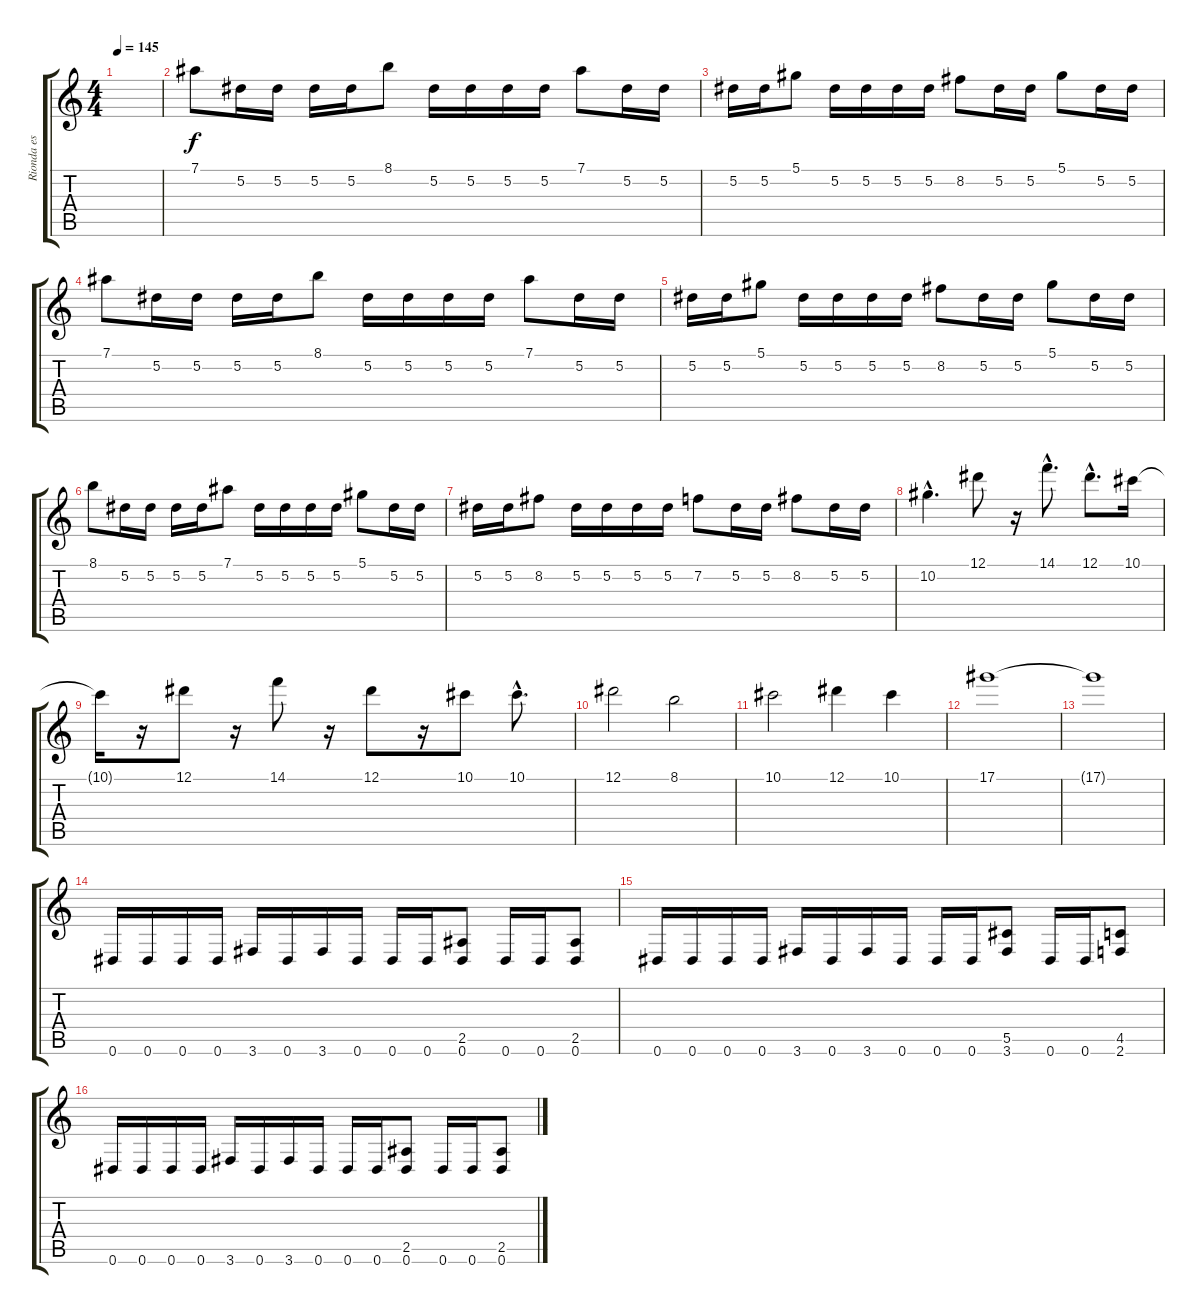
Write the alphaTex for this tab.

\track ("Rionda es feo" "Rionda es ") {instrument distortionguitar}
\staff {score tabs}
\tuning (Eb4 Bb3 Gb3 Db3 Ab2 Eb2) {hide}
\ts (4 4)
\tempo 145
\clef g2
\ks c
|
7.1.8 5.2.16 5.2.16 5.2.16 5.2.16 8.1.8 5.2.16 5.2.16 5.2.16 5.2.16 7.1.8 5.2.16 5.2.16 |
5.2.16 5.2.16 5.1.8 5.2.16 5.2.16 5.2.16 5.2.16 8.2.8 5.2.16 5.2.16 5.1.8 5.2.16 5.2.16 |
7.1.8 5.2.16 5.2.16 5.2.16 5.2.16 8.1.8 5.2.16 5.2.16 5.2.16 5.2.16 7.1.8 5.2.16 5.2.16 |
5.2.16 5.2.16 5.1.8 5.2.16 5.2.16 5.2.16 5.2.16 8.2.8 5.2.16 5.2.16 5.1.8 5.2.16 5.2.16 |
8.1.8 5.2.16 5.2.16 5.2.16 5.2.16 7.1.8 5.2.16 5.2.16 5.2.16 5.2.16 5.1.8 5.2.16 5.2.16 |
5.2.16 5.2.16 8.2.8 5.2.16 5.2.16 5.2.16 5.2.16 7.2.8 5.2.16 5.2.16 8.2.8 5.2.16 5.2.16 |
10.2{hac}.4{d} 12.1.8 r.16 14.1{hac}.8{d} 12.1{hac}.8{d} 10.1.16 |
10.1{t}.16 r.16 12.1.8 r.16 14.1.8 r.16 12.1.8 r.16 10.1.8 10.1{hac}.8{d} |
12.1.2 8.1.2 |
10.1.2 12.1.4 10.1.4 |
17.1.1 |
17.1{t}.1 |
0.6.16 0.6.16 0.6.16 0.6.16 3.6.16 0.6.16 3.6.16 0.6.16 0.6.16 0.6.16 (2.5 0.6).8 0.6.16 0.6.16 (2.5 0.6).8 |
0.6.16 0.6.16 0.6.16 0.6.16 3.6.16 0.6.16 3.6.16 0.6.16 0.6.16 0.6.16 (5.5 3.6).8 0.6.16 0.6.16 (4.5 2.6).8 |
0.6.16 0.6.16 0.6.16 0.6.16 3.6.16 0.6.16 3.6.16 0.6.16 0.6.16 0.6.16 (2.5 0.6).8 0.6.16 0.6.16 (2.5 0.6).8
